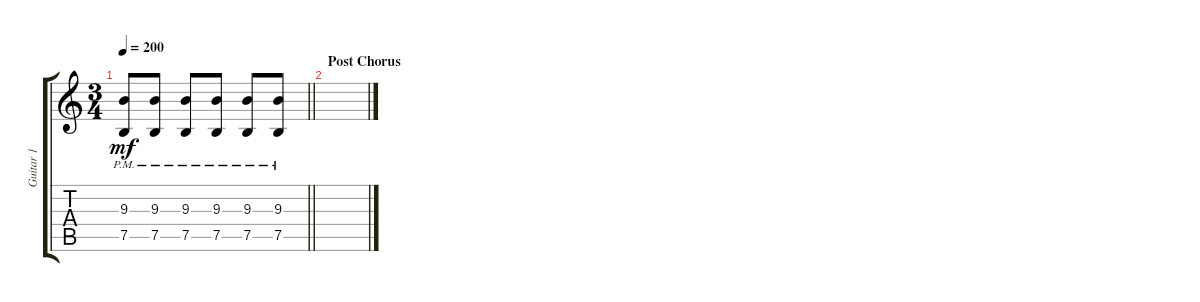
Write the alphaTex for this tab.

\track ("Guitar 1" "Guitar 1") {instrument distortionguitar}
\staff {score tabs}
\tuning (B3 Gb3 D3 A2 E2 B1) {hide}
\ts (3 4)
\tempo 200
\clef g2
\barLineRight lightlight
\ks c
(9.3{pm} 7.5{pm}).8{dy mf} (9.3{pm} 7.5{pm}).8 (9.3{pm} 7.5{pm}).8 (9.3{pm} 7.5{pm}).8 (9.3{pm} 7.5{pm}).8 (9.3{pm} 7.5{pm}).8 |
\section ("" "Post Chorus")
